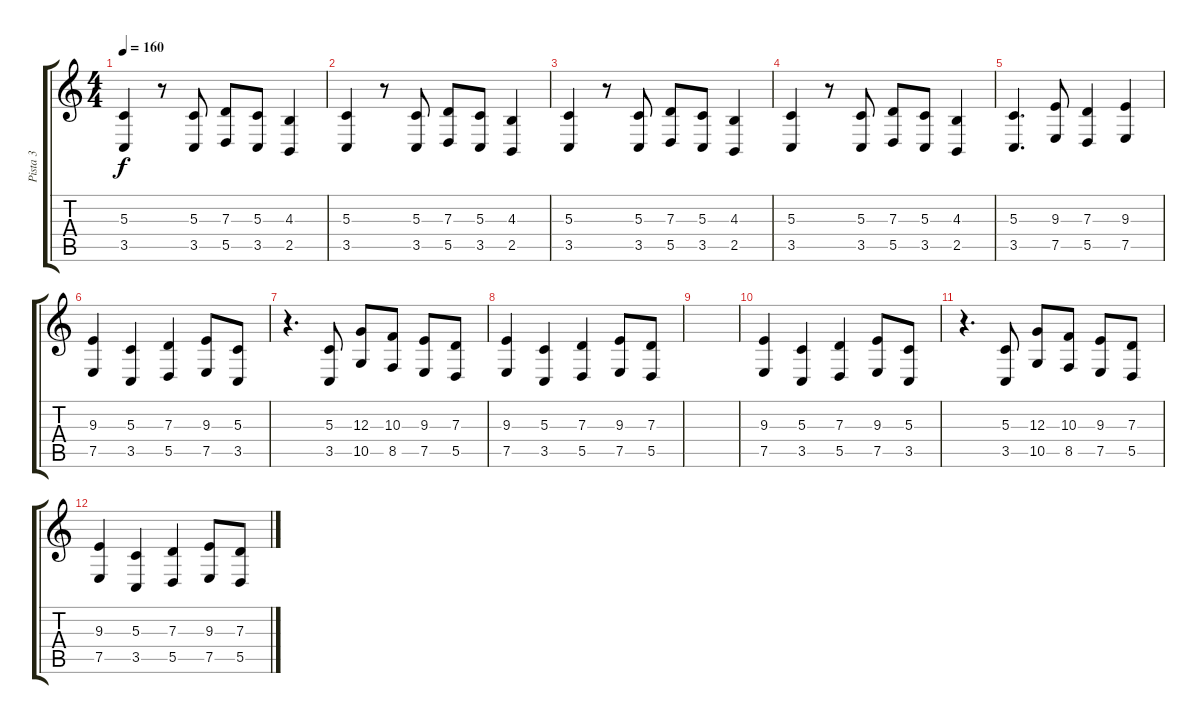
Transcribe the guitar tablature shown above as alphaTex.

\track ("Pista 3" "Pista 3") {instrument stringensemble1}
\staff {score tabs}
\tuning (E4 B3 G3 D3 A2 E2) {hide}
\ts (4 4)
\tempo 160
\clef g2
\ks c
(5.3 3.5).4{dy f} r.8 (5.3 3.5).8 (7.3 5.5).8 (5.3 3.5).8 (4.3 2.5).4 |
(5.3 3.5).4 r.8 (5.3 3.5).8 (7.3 5.5).8 (5.3 3.5).8 (4.3 2.5).4 |
(5.3 3.5).4 r.8 (5.3 3.5).8 (7.3 5.5).8 (5.3 3.5).8 (4.3 2.5).4 |
(5.3 3.5).4 r.8 (5.3 3.5).8 (7.3 5.5).8 (5.3 3.5).8 (4.3 2.5).4 |
(5.3 3.5).4{d} (9.3 7.5).8 (7.3 5.5).4 (9.3 7.5).4 |
(9.3 7.5).4 (5.3 3.5).4 (7.3 5.5).4 (9.3 7.5).8 (5.3 3.5).8 |
r.4{d} (5.3 3.5).8 (12.3 10.5).8 (10.3 8.5).8 (9.3 7.5).8 (7.3 5.5).8 |
(9.3 7.5).4 (5.3 3.5).4 (7.3 5.5).4 (9.3 7.5).8 (7.3 5.5).8 |
|
(9.3 7.5).4 (5.3 3.5).4 (7.3 5.5).4 (9.3 7.5).8 (5.3 3.5).8 |
r.4{d} (5.3 3.5).8 (12.3 10.5).8 (10.3 8.5).8 (9.3 7.5).8 (7.3 5.5).8 |
(9.3 7.5).4 (5.3 3.5).4 (7.3 5.5).4 (9.3 7.5).8 (7.3 5.5).8
